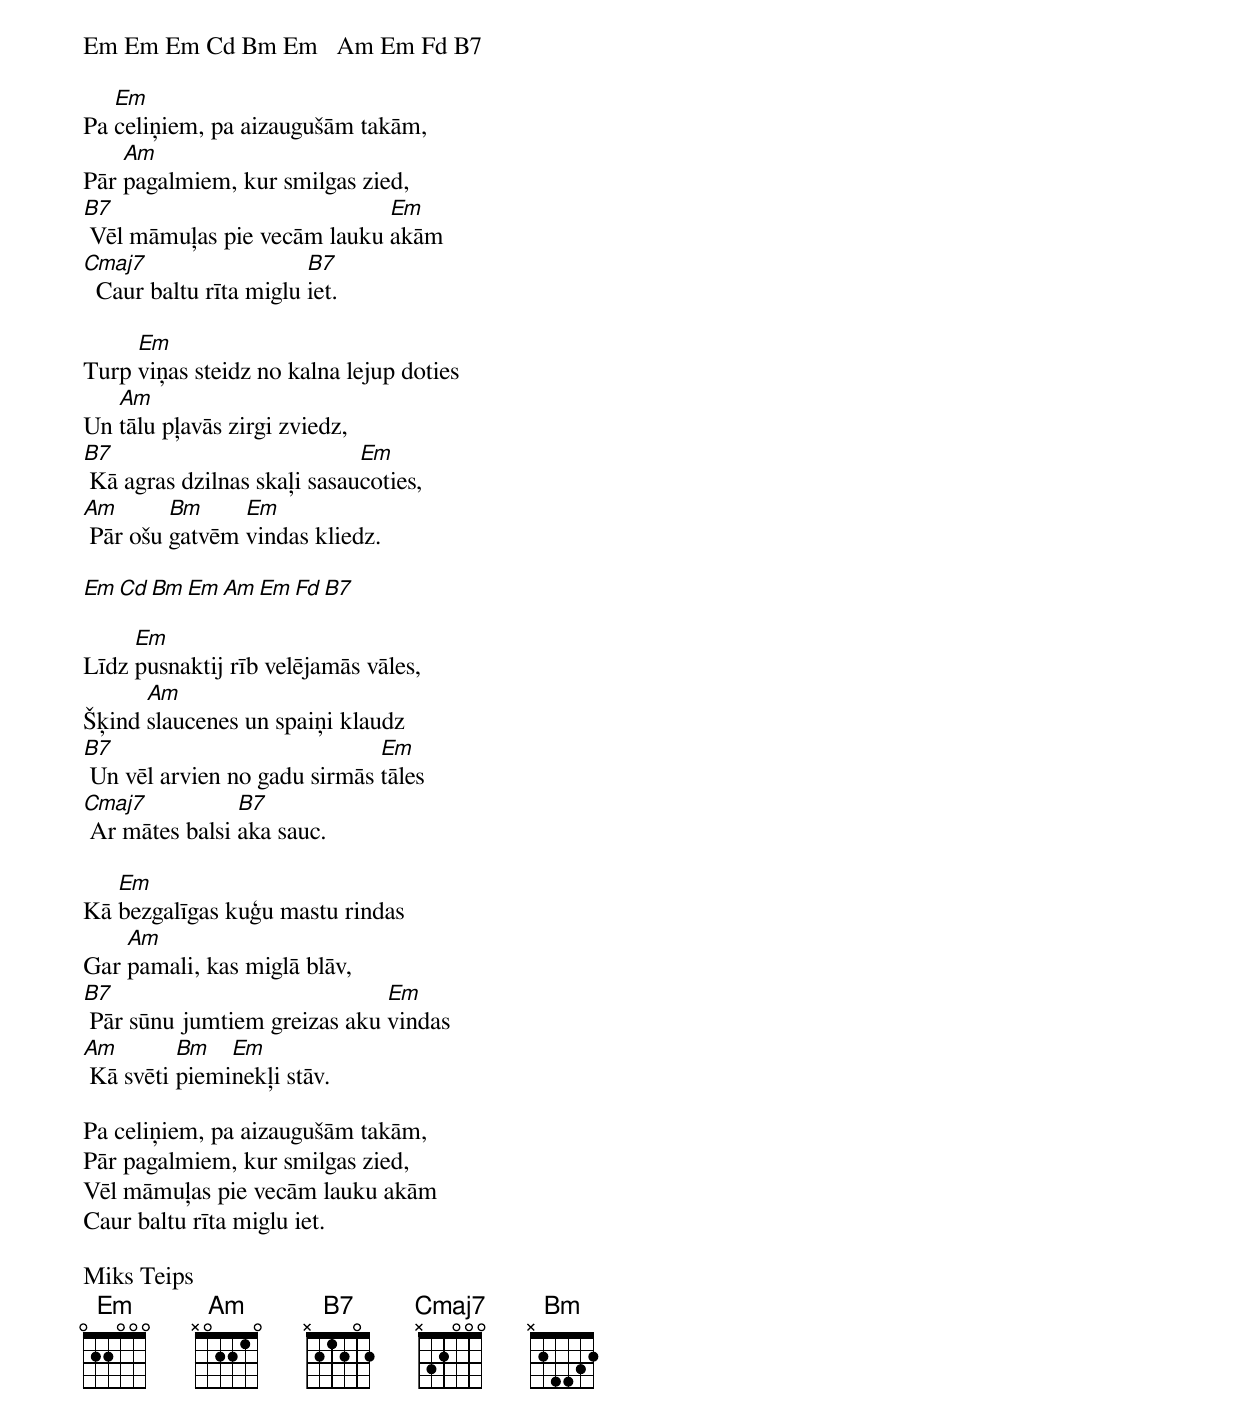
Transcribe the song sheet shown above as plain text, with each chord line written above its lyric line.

Em Em Em Cd Bm Em   Am Em Fd B7

   Em
Pa celiņiem, pa aizaugušām takām,
    Am
Pār pagalmiem, kur smilgas zied,
B7                           Em
 Vēl māmuļas pie vecām lauku akām
Cmaj7                   B7
  Caur baltu rīta miglu iet.

     Em
Turp viņas steidz no kalna lejup doties
   Am
Un tālu pļavās zirgi zviedz,
B7                           Em
 Kā agras dzilnas skaļi sasaucoties,
Am       Bm     Em
 Pār ošu gatvēm vindas kliedz.

Em Cd Bm Em     Am Em Fd B7

     Em
Līdz pusnaktij rīb velējamās vāles,
      Am
Šķind slaucenes un spaiņi klaudz
B7                            Em
 Un vēl arvien no gadu sirmās tāles
Cmaj7           B7
 Ar mātes balsi aka sauc.

   Em
Kā bezgalīgas kuģu mastu rindas
    Am
Gar pamali, kas miglā blāv,
B7                            Em
 Pār sūnu jumtiem greizas aku vindas
Am        Bm   Em
 Kā svēti pieminekļi stāv.

Pa celiņiem, pa aizaugušām takām,
Pār pagalmiem, kur smilgas zied,
Vēl māmuļas pie vecām lauku akām
Caur baltu rīta miglu iet.

Miks Teips
